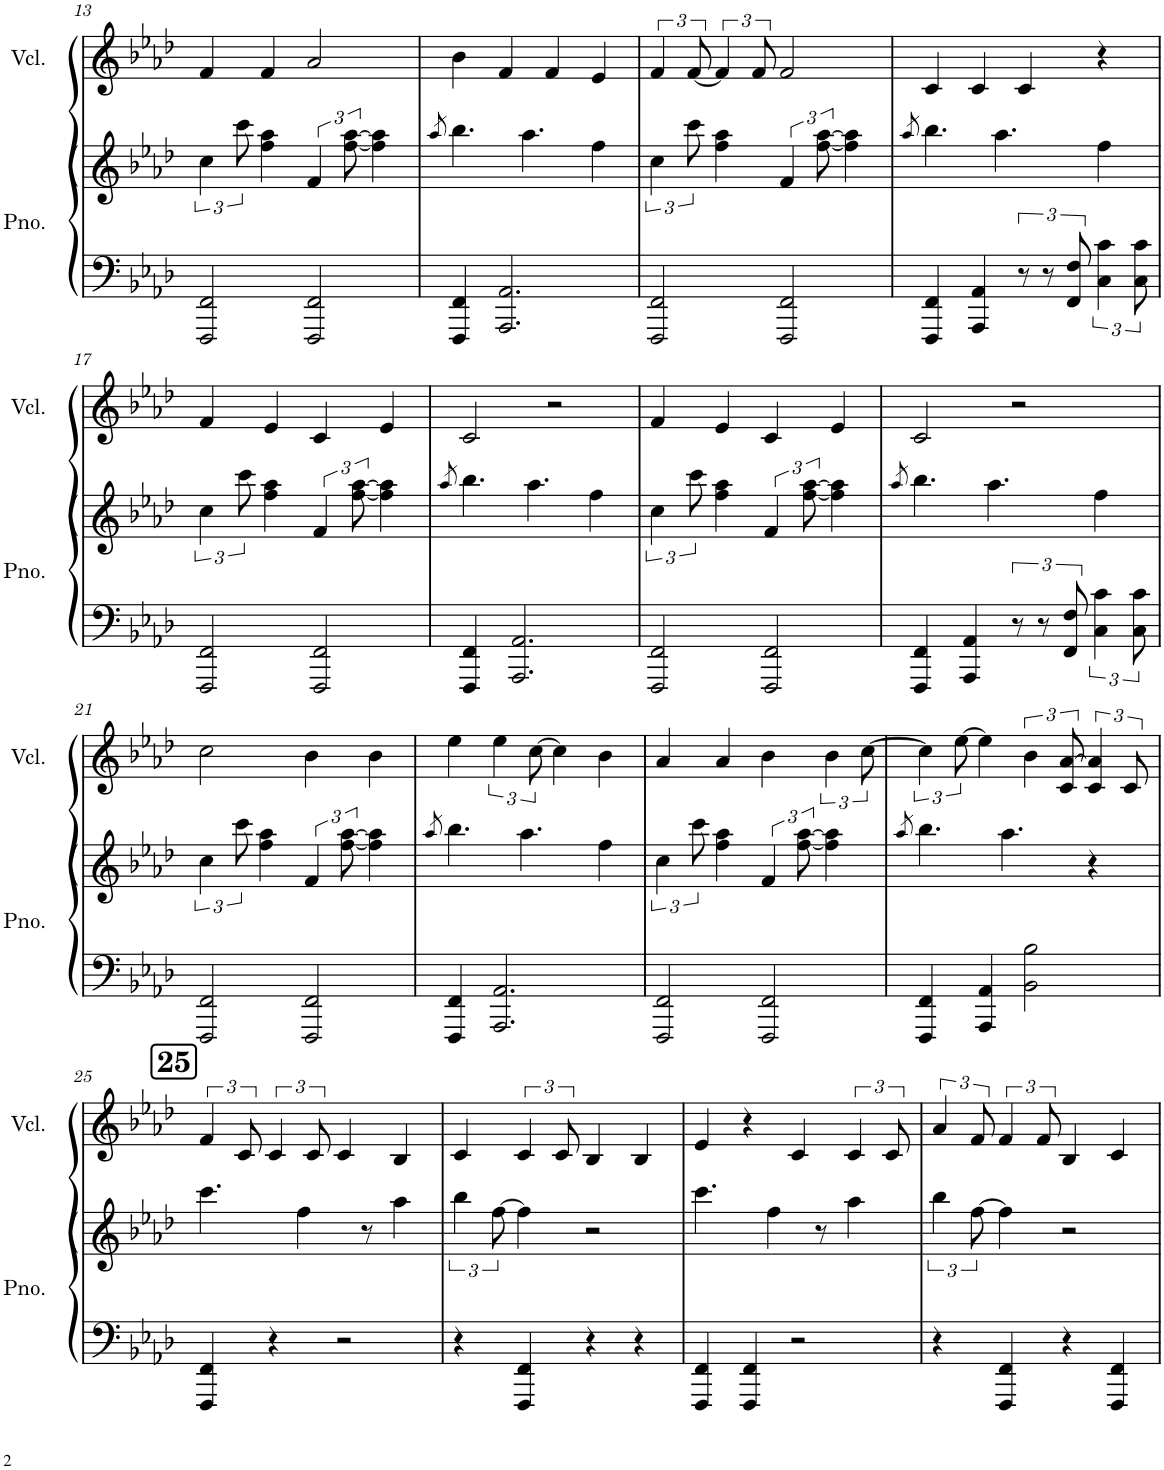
**kern	**kern	**kern
*part2	*part2	*part1
*staff3	*staff2	*staff1
*I"Piano	*	*I"Vocal
*I'Pno.	*	*I'Vcl.
!!LO:PB:g=z
*clefF4	*clefG2	*clefG2
*k[b-e-a-d-]	*k[b-e-a-d-]	*k[b-e-a-d-]
*M4/4	*M4/4	*M4/4
=13	=13	=13
2FFF/ 2FF/	6cc\	4f/
.	12ccc\	.
.	4ff\ 4aa-\	4f/
2FFF/ 2FF/	6f/	2a-/
.	[12ff\ [12aa-\	.
.	4ff\] 4aa-\]	.
=14	=14	=14
.	8qaa-/	.
4FFF/ 4FF/	4.bb-\	4b-\
2.AAA-/ 2.AA-/	.	4f/
.	4.aa-\	.
.	.	4f/
.	4ff\	4e-/
=15	=15	=15
2FFF/ 2FF/	6cc\	6f/
.	12ccc\	[4f/
.	4ff\ 4aa-\	.
.	.	12f/
2FFF/ 2FF/	6f/	2f/
.	[12ff\ [12aa-\	.
.	4ff\] 4aa-\]	.
=16	=16	=16
.	8qaa-/	.
4FFF/ 4FF/	4.bb-\	4c/
4AAA-/ 4AA-/	.	4c/
.	4.aa-\	.
12r	.	4c/
12r	.	.
12FF/ 12F/	.	.
6C\ 6c\	4ff\	4r
12C\ 12c\	.	.
!!LO:LB:g=z
=17	=17	=17
2FFF/ 2FF/	6cc\	4f/
.	12ccc\	.
.	4ff\ 4aa-\	4e-/
2FFF/ 2FF/	6f/	4c/
.	[12ff\ [12aa-\	.
.	4ff\] 4aa-\]	4e-/
=18	=18	=18
.	8qaa-/	.
4FFF/ 4FF/	4.bb-\	2c/
2.AAA-/ 2.AA-/	.	.
.	4.aa-\	.
.	.	2r
.	4ff\	.
=19	=19	=19
2FFF/ 2FF/	6cc\	4f/
.	12ccc\	.
.	4ff\ 4aa-\	4e-/
2FFF/ 2FF/	6f/	4c/
.	[12ff\ [12aa-\	.
.	4ff\] 4aa-\]	4e-/
=20	=20	=20
.	8qaa-/	.
4FFF/ 4FF/	4.bb-\	2c/
4AAA-/ 4AA-/	.	.
.	4.aa-\	.
12r	.	2r
12r	.	.
12FF/ 12F/	.	.
6C\ 6c\	4ff\	.
12C\ 12c\	.	.
!!LO:LB:g=z
=21	=21	=21
2FFF/ 2FF/	6cc\	2cc\
.	12ccc\	.
.	4ff\ 4aa-\	.
2FFF/ 2FF/	6f/	4b-\
.	[12ff\ [12aa-\	.
.	4ff\] 4aa-\]	4b-\
=22	=22	=22
.	8qaa-/	.
4FFF/ 4FF/	4.bb-\	4ee-\
2.AAA-/ 2.AA-/	.	6ee-\
.	4.aa-\	.
.	.	[12cc\
.	.	4cc\]
.	4ff\	4b-\
=23	=23	=23
2FFF/ 2FF/	6cc\	4a-/
.	12ccc\	.
.	4ff\ 4aa-\	4a-/
2FFF/ 2FF/	6f/	4b-\
.	[12ff\ [12aa-\	.
.	4ff\] 4aa-\]	6b-\
.	.	[12cc\
=24	=24	=24
.	8qaa-/	.
4FFF/ 4FF/	4.bb-\	6cc\]
.	.	[12ee-\
4AAA-/ 4AA-/	.	4ee-\]
.	4.aa-\	.
2BB-\ 2B-\	.	6b-\
.	.	4c/ [4a-/
.	4r	.
.	.	12c/
!!LO:LB:g=z
!!LO:REH:place=s1:a:B:cj:fs=14:t=25
=25	=25	=25
4FFF/ 4FF/	4.ccc\	6f/
.	.	12c/
4r	.	6c/
.	4ff\	.
.	.	12c/
2r	.	4c/
.	8r	.
.	4aa-\	4B-/
=26	=26	=26
4r	6bb-\	4c/
.	[12ff\	.
4FFF/ 4FF/	4ff\]	6c/
.	.	12c/
4r	2r	4B-/
4r	.	4B-/
=27	=27	=27
4FFF/ 4FF/	4.ccc\	4e-/
4FFF/ 4FF/	.	4r
.	4ff\	.
2r	.	4c/
.	8r	.
.	4aa-\	6c/
.	.	12c/
=28	=28	=28
4r	6bb-\	6a-/
.	[12ff\	12f/
4FFF/ 4FF/	4ff\]	6f/
.	.	12f/
4r	2r	4B-/
4FFF/ 4FF/	.	4c/
=	=	=
*-	*-	*-
